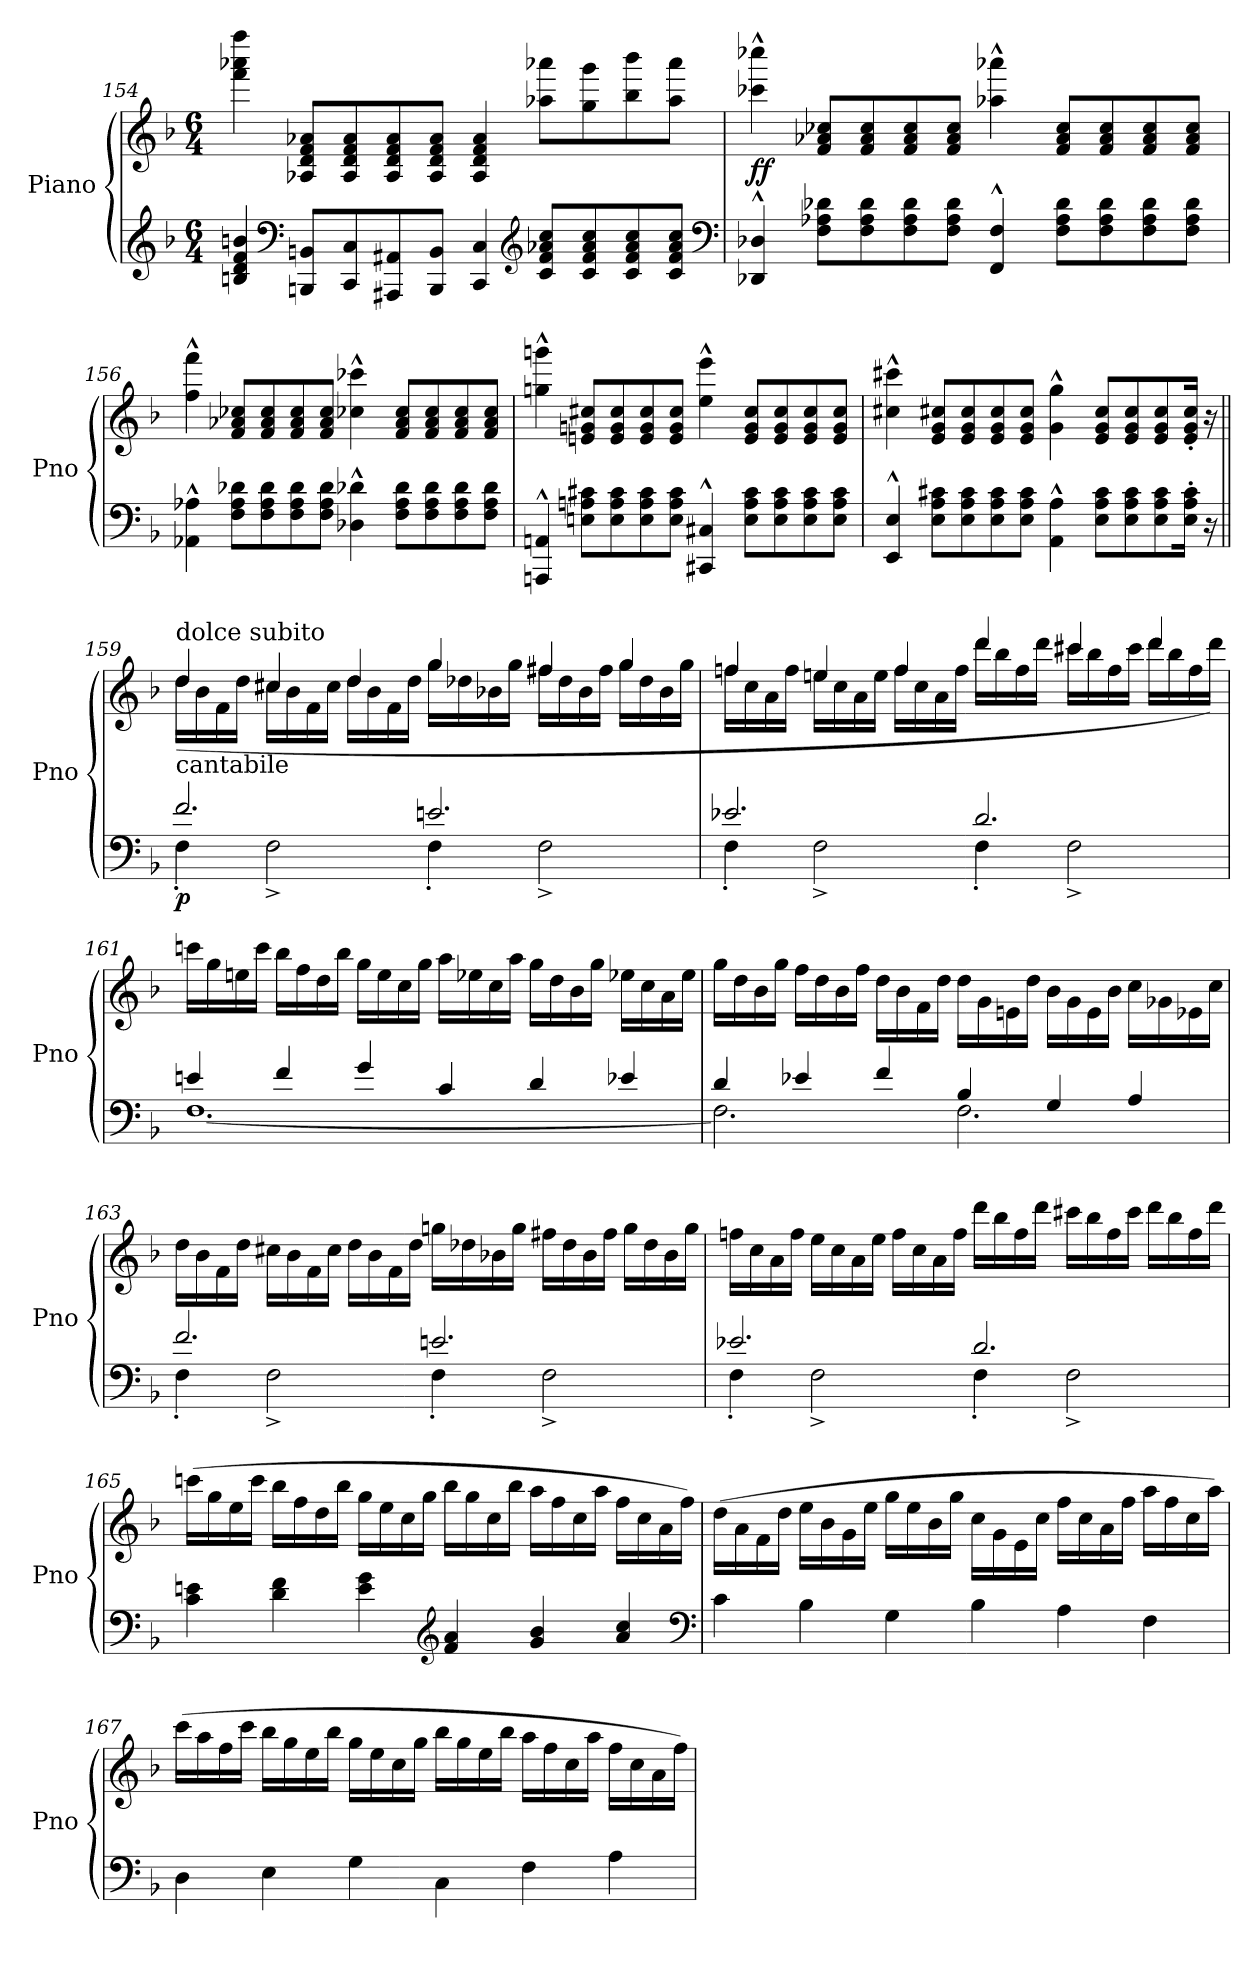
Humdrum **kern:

**kern	**kern	**dynam
*part1	*part1	*part1
*staff2	*staff1	*staff1/2
*I"Piano	*	*
*I'Pno	*	*
*clefG2	*clefG2	*
*k[b-]	*k[b-]	*
*F:	*F:	*
*M6/4	*M6/4	*
=154	=154	=154
4Bn/ 4d/ 4f/ 4bn/	4fff\ 4aaa-X\ 4ffff\	.
*clefF4	*	*
8BBBn/ 8BBn/L	8A-X/ 8d/ 8f/ 8a-X/L	.
8CC/ 8C/	8A-/ 8d/ 8f/ 8a-/	.
8AAA#X/ 8AA#X/	8A-/ 8d/ 8f/ 8a-/	.
8BBB/ 8BB/J	8A-/ 8d/ 8f/ 8a-/J	.
4CC/ 4C/	4A-/ 4d/ 4f/ 4a-/	.
*clefG2	*	*
8c/ 8f/ 8a-X/ 8cc/L	8aa-X\ 8aaa-X\L	.
8c/ 8f/ 8a-/ 8cc/	8gg\ 8ggg\	.
8c/ 8f/ 8a-/ 8cc/	8bb-\ 8bbb-\	.
8c/ 8f/ 8a-/ 8cc/J	8aa-\ 8aaa-\J	.
*clefF4	*	*
!!LO:PB:g=z
=155	=155	=155
!	!	!LO:DY:b
4DD-X/^^ 4D-X/^^	4ccc-X\^^ 4cccc-X\^^	ff
8F\ 8A-X\ 8d-X\L	8f/ 8a-X/ 8cc-X/L	.
8F\ 8A-\ 8d-\	8f/ 8a-/ 8cc-/	.
8F\ 8A-\ 8d-\	8f/ 8a-/ 8cc-/	.
8F\ 8A-\ 8d-\J	8f/ 8a-/ 8cc-/J	.
4FF/^^ 4F/^^	4aa-X\^^ 4aaa-X\^^	.
8F\ 8A-\ 8d-\L	8f/ 8a-/ 8cc-/L	.
8F\ 8A-\ 8d-\	8f/ 8a-/ 8cc-/	.
8F\ 8A-\ 8d-\	8f/ 8a-/ 8cc-/	.
8F\ 8A-\ 8d-\J	8f/ 8a-/ 8cc-/J	.
!!LO:PB:g=z
=156	=156	=156
4AA-X\^^ 4A-X\^^	4ff\^^ 4fff\^^	.
8F\ 8A-\ 8d-X\L	8f/ 8a-X/ 8cc-X/L	.
8F\ 8A-\ 8d-\	8f/ 8a-/ 8cc-/	.
8F\ 8A-\ 8d-\	8f/ 8a-/ 8cc-/	.
8F\ 8A-\ 8d-\J	8f/ 8a-/ 8cc-/J	.
4D-X\^^ 4d-X\^^	4cc-X\^^ 4ccc-X\^^	.
8F\ 8A-\ 8d-\L	8f/ 8a-/ 8cc-/L	.
8F\ 8A-\ 8d-\	8f/ 8a-/ 8cc-/	.
8F\ 8A-\ 8d-\	8f/ 8a-/ 8cc-/	.
8F\ 8A-\ 8d-\J	8f/ 8a-/ 8cc-/J	.
=157	=157	=157
4AAAn/^^ 4AAn/^^	4ggn\^^ 4gggn\^^	.
8En\ 8An\ 8c#X\L	8en/ 8gn/ 8cc#X/L	.
8E\ 8A\ 8c#\	8e/ 8g/ 8cc#/	.
8E\ 8A\ 8c#\	8e/ 8g/ 8cc#/	.
8E\ 8A\ 8c#\J	8e/ 8g/ 8cc#/J	.
4CC#X/^^ 4C#X/^^	4ee\^^ 4eee\^^	.
8E\ 8A\ 8c#\L	8e/ 8g/ 8cc#/L	.
8E\ 8A\ 8c#\	8e/ 8g/ 8cc#/	.
8E\ 8A\ 8c#\	8e/ 8g/ 8cc#/	.
8E\ 8A\ 8c#\J	8e/ 8g/ 8cc#/J	.
=158	=158	=158
4EE/^^ 4E/^^	4cc#X\^^ 4ccc#X\^^	.
8E\ 8A\ 8c#X\L	8e/ 8g/ 8cc#X/L	.
8E\ 8A\ 8c#\	8e/ 8g/ 8cc#/	.
8E\ 8A\ 8c#\	8e/ 8g/ 8cc#/	.
8E\ 8A\ 8c#\J	8e/ 8g/ 8cc#/J	.
4AA\^^ 4A\^^	4g\^^ 4gg\^^	.
8E\ 8A\ 8c#\L	8e/ 8g/ 8cc#/L	.
8E\ 8A\ 8c#\	8e/ 8g/ 8cc#/	.
8E\ 8A\ 8c#\	8e/ 8g/ 8cc#/	.
16E\' 16A\' 16c#\'Jk	16e/' 16g/' 16cc#/'Jk	.
16r	16r	.
!!LO:LB:g=z
=159||	=159||	=159||
*^	*^	*
!	!	!LO:TX:b:t=cantabile	!	!
!	!	!LO:TX:a:t=dolce subito	!	!
!	!	!	!	!LO:DY:b=2
2.f/	4F'\	4dd/	(16dd\LL	p
.	.	.	16b-\	.
.	.	.	16f\	.
.	.	.	16dd\JJ	.
.	2F^\	4cc#X/	16cc#\LL	.
.	.	.	16b-\	.
.	.	.	16f\	.
.	.	.	16cc#\JJ	.
.	.	4dd/	16dd\LL	.
.	.	.	16b-\	.
.	.	.	16f\	.
.	.	.	16dd\JJ	.
2.en/	4F'\	4gg/	16gg\LL	.
.	.	.	16dd-X\	.
.	.	.	16b-X\	.
.	.	.	16gg\JJ	.
.	2F^\	4ff#X/	16ff#\LL	.
.	.	.	16dd-\	.
.	.	.	16b-\	.
.	.	.	16ff#\JJ	.
.	.	4gg/	16gg\LL	.
.	.	.	16dd-\	.
.	.	.	16b-\	.
.	.	.	16gg\JJ	.
=160	=160	=160	=160	=160
2.e-X/	4F'\	4ffn/	16ff\LL	.
.	.	.	16cc\	.
.	.	.	16a\	.
.	.	.	16ff\JJ	.
.	2F^\	4een/	16ee\LL	.
.	.	.	16cc\	.
.	.	.	16a\	.
.	.	.	16ee\JJ	.
.	.	4ff/	16ff\LL	.
.	.	.	16cc\	.
.	.	.	16a\	.
.	.	.	16ff\JJ	.
2.d/	4F'\	4ddd/	16ddd\LL	.
.	.	.	16bb-\	.
.	.	.	16ff\	.
.	.	.	16ddd\JJ	.
.	2F^\	4ccc#X/	16ccc#\LL	.
.	.	.	16bb-\	.
.	.	.	16ff\	.
.	.	.	16ccc#\JJ	.
.	.	4ddd/	16ddd\LL	.
.	.	.	16bb-\	.
.	.	.	16ff\	.
.	.	.	16ddd\JJ)	.
!!LO:PB:g=z
=161	=161	=161	=161	=161
!	!	!LO:TX:a:t=sempre	!	!
*	*	*v	*v	*
4en/	[1.F	16cccn\LL	.
.	.	16gg\	.
.	.	16een\	.
.	.	16ccc\JJ	.
4f/	.	16bb-\LL	.
.	.	16ff\	.
.	.	16dd\	.
.	.	16bb-\JJ	.
4g/	.	16gg\LL	.
.	.	16ee\	.
.	.	16cc\	.
.	.	16gg\JJ	.
4c/	.	16aa\LL	.
.	.	16ee-X\	.
.	.	16cc\	.
.	.	16aa\JJ	.
4d/	.	16gg\LL	.
.	.	16dd\	.
.	.	16b-\	.
.	.	16gg\JJ	.
4e-X/	.	16ee-X\LL	.
.	.	16cc\	.
.	.	16a\	.
.	.	16ee-\JJ	.
=162	=162	=162	=162
4d/	2.F\]	16gg\LL	.
.	.	16dd\	.
.	.	16b-\	.
.	.	16gg\JJ	.
4e-X/	.	16ff\LL	.
.	.	16dd\	.
.	.	16b-\	.
.	.	16ff\JJ	.
4f/	.	16dd\LL	.
.	.	16b-\	.
.	.	16f\	.
.	.	16dd\JJ	.
4B-/	2.F\	16dd\LL	.
.	.	16g\	.
.	.	16en\	.
.	.	16dd\JJ	.
4G/	.	16b-\LL	.
.	.	16g\	.
.	.	16e\	.
.	.	16b-\JJ	.
4A/	.	16cc\LL	.
.	.	16g-X\	.
.	.	16e-X\	.
.	.	16cc\JJ	.
!!LO:LB:g=z
=163	=163	=163	=163
2.f/	4F'\	16dd\LL	.
.	.	16b-\	.
.	.	16f\	.
.	.	16dd\JJ	.
.	2F^\	16cc#X\LL	.
.	.	16b-\	.
.	.	16f\	.
.	.	16cc#\JJ	.
.	.	16dd\LL	.
.	.	16b-\	.
.	.	16f\	.
.	.	16dd\JJ	.
2.en/	4F'\	16ggn\LL	.
.	.	16dd-X\	.
.	.	16b-X\	.
.	.	16gg\JJ	.
.	2F^\	16ff#X\LL	.
.	.	16dd-\	.
.	.	16b-\	.
.	.	16ff#\JJ	.
.	.	16gg\LL	.
.	.	16dd-\	.
.	.	16b-\	.
.	.	16gg\JJ	.
=164	=164	=164	=164
2.e-X/	4F'\	16ffn\LL	.
.	.	16cc\	.
.	.	16a\	.
.	.	16ff\JJ	.
.	2F^\	16ee\LL	.
.	.	16cc\	.
.	.	16a\	.
.	.	16ee\JJ	.
.	.	16ff\LL	.
.	.	16cc\	.
.	.	16a\	.
.	.	16ff\JJ	.
2.d/	4F'\	16ddd\LL	.
.	.	16bb-\	.
.	.	16ff\	.
.	.	16ddd\JJ	.
.	2F^\	16ccc#X\LL	.
.	.	16bb-\	.
.	.	16ff\	.
.	.	16ccc#\JJ	.
.	.	16ddd\LL	.
.	.	16bb-\	.
.	.	16ff\	.
.	.	16ddd\JJ	.
*v	*v	*	*
!!LO:LB:g=z
=165	=165	=165
4c\ 4en\	(16cccn\LL	.
.	16gg\	.
.	16ee\	.
.	16ccc\JJ	.
4d\ 4f\	16bb-\LL	.
.	16ff\	.
.	16dd\	.
.	16bb-\JJ	.
4e\ 4g\	16gg\LL	.
.	16ee\	.
.	16cc\	.
.	16gg\JJ	.
*clefG2	*	*
4f/ 4a/	16bb-\LL	.
.	16gg\	.
.	16cc\	.
.	16bb-\JJ	.
4g/ 4b-/	16aa\LL	.
.	16ff\	.
.	16cc\	.
.	16aa\JJ	.
4a/ 4cc/	16ff\LL	.
.	16cc\	.
.	16a\	.
.	16ff\JJ)	.
*clefF4	*	*
=166	=166	=166
4c\	(16dd\LL	.
.	16a\	.
.	16f\	.
.	16dd\JJ	.
4B-\	16ee\LL	.
.	16b-\	.
.	16g\	.
.	16ee\JJ	.
4G\	16gg\LL	.
.	16ee\	.
.	16b-\	.
.	16gg\JJ	.
4B-\	16cc\LL	.
.	16g\	.
.	16e\	.
.	16cc\JJ	.
4A\	16ff\LL	.
.	16cc\	.
.	16a\	.
.	16ff\JJ	.
4F\	16aa\LL	.
.	16ff\	.
.	16cc\	.
.	16aa\JJ)	.
!!LO:LB:g=z
=167	=167	=167
4D\	(16ccc\LL	.
.	16aa\	.
.	16ff\	.
.	16ccc\JJ	.
4E\	16bb-\LL	.
.	16gg\	.
.	16ee\	.
.	16bb-\JJ	.
4G\	16gg\LL	.
.	16ee\	.
.	16cc\	.
.	16gg\JJ	.
4C\	16bb-\LL	.
.	16gg\	.
.	16ee\	.
.	16bb-\JJ	.
4F\	16aa\LL	.
.	16ff\	.
.	16cc\	.
.	16aa\JJ	.
4A\	16ff\LL	.
.	16cc\	.
.	16a\	.
.	16ff\JJ)	.
=	=	=
*-	*-	*-
